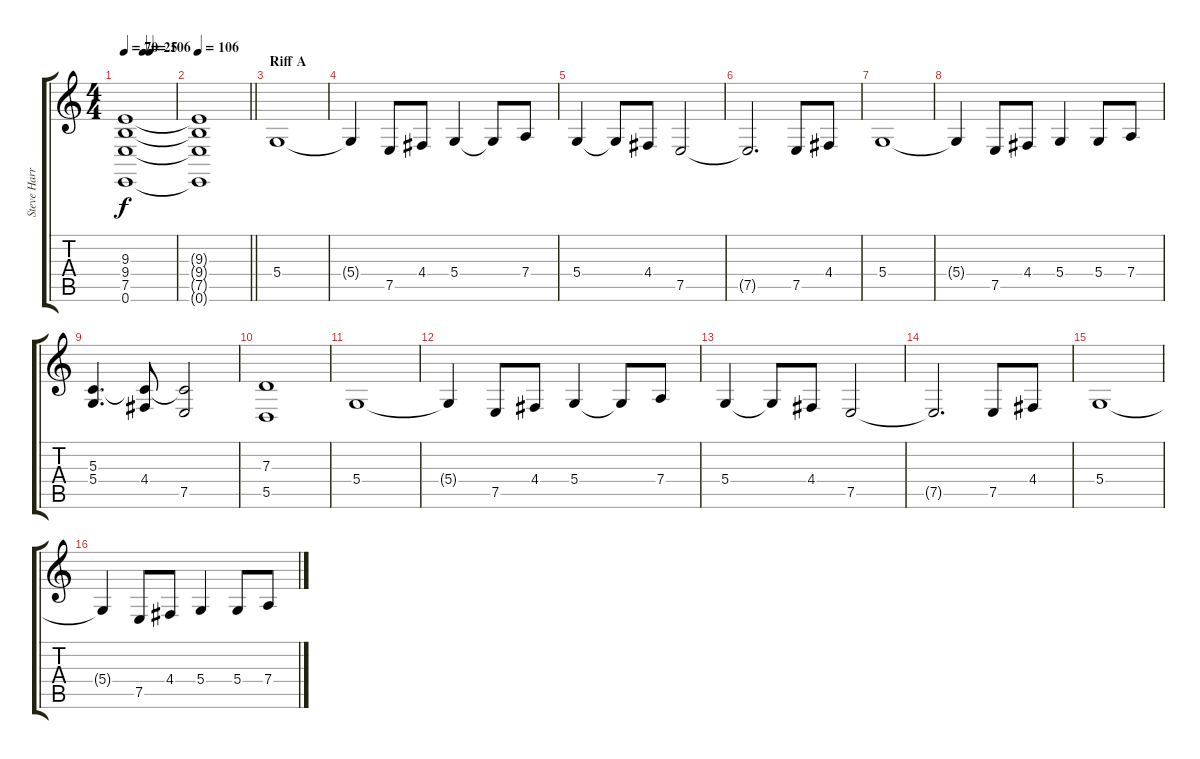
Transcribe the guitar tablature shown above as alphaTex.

\track ("Steve Harris (Teclado)" "Steve Harr") {instrument stringensemble1}
\staff {score tabs}
\tuning (E4 B3 G3 D3 A2 E2) {hide}
\ts (4 4)
\tempo 70
\tempo (25 0.375)
\tempo (106 0.5)
\clef g2
\ks c
(9.3{t} 9.4{t} 7.5{t} 0.6{t}).1{dy f} |
\tempo 106
\barLineRight lightlight
(9.3{t} 9.4{t} 7.5{t} 0.6{t}).1{volume 7} |
\section ("" "Riff A")
5.4.1{volume 12 instrument stringensemble1} |
5.4{t}.4 7.5.8 4.4.8 5.4.4 5.4{t}.8 7.4.8 |
5.4.4 5.4{t}.8 4.4.8 7.5.2 |
7.5{t}.2{d} 7.5.8 4.4.8 |
5.4.1 |
5.4{t}.4 7.5.8 4.4.8 5.4.4 5.4.8 7.4.8 |
(5.3 5.4).4{d} (5.3{t} 4.4).8 (5.3{t} 7.5).2 |
(7.3 5.5).1 |
5.4.1 |
5.4{t}.4 7.5.8 4.4.8 5.4.4 5.4{t}.8 7.4.8 |
5.4.4 5.4{t}.8 4.4.8 7.5.2 |
7.5{t}.2{d} 7.5.8 4.4.8 |
5.4.1 |
5.4{t}.4 7.5.8 4.4.8 5.4.4 5.4.8 7.4.8
